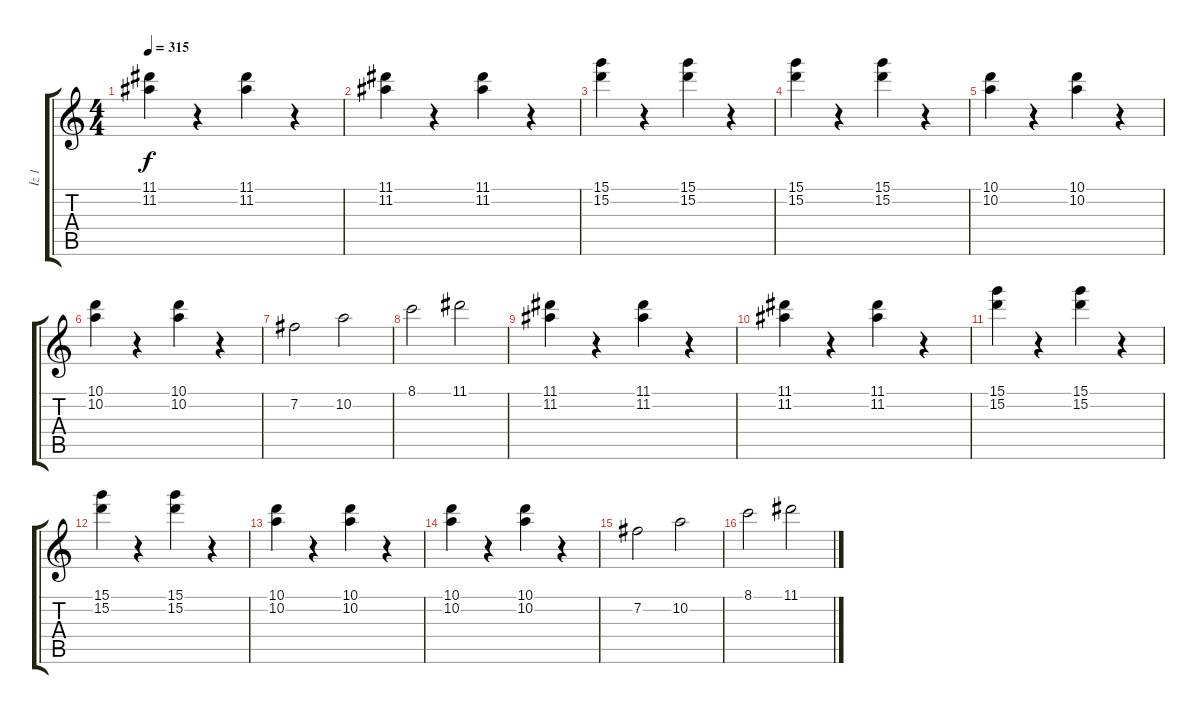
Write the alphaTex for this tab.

\track ("İz 1" "İz 1") {instrument electricguitarclean}
\staff {score tabs}
\tuning (E4 B3 G3 D3 A2 E2) {hide}
\ts (4 4)
\tempo 315
\clef g2
\ks c
(11.1 11.2).4{dy f} r.4 (11.1 11.2).4 r.4 |
(11.1 11.2).4 r.4 (11.1 11.2).4 r.4 |
(15.1 15.2).4 r.4 (15.1 15.2).4 r.4 |
(15.1 15.2).4 r.4 (15.1 15.2).4 r.4 |
(10.1 10.2).4 r.4 (10.1 10.2).4 r.4 |
(10.1 10.2).4 r.4 (10.1 10.2).4 r.4 |
7.2.2 10.2.2 |
8.1.2 11.1.2 |
(11.1 11.2).4 r.4 (11.1 11.2).4 r.4 |
(11.1 11.2).4 r.4 (11.1 11.2).4 r.4 |
(15.1 15.2).4 r.4 (15.1 15.2).4 r.4 |
(15.1 15.2).4 r.4 (15.1 15.2).4 r.4 |
(10.1 10.2).4 r.4 (10.1 10.2).4 r.4 |
(10.1 10.2).4 r.4 (10.1 10.2).4 r.4 |
7.2.2 10.2.2 |
8.1.2 11.1.2
